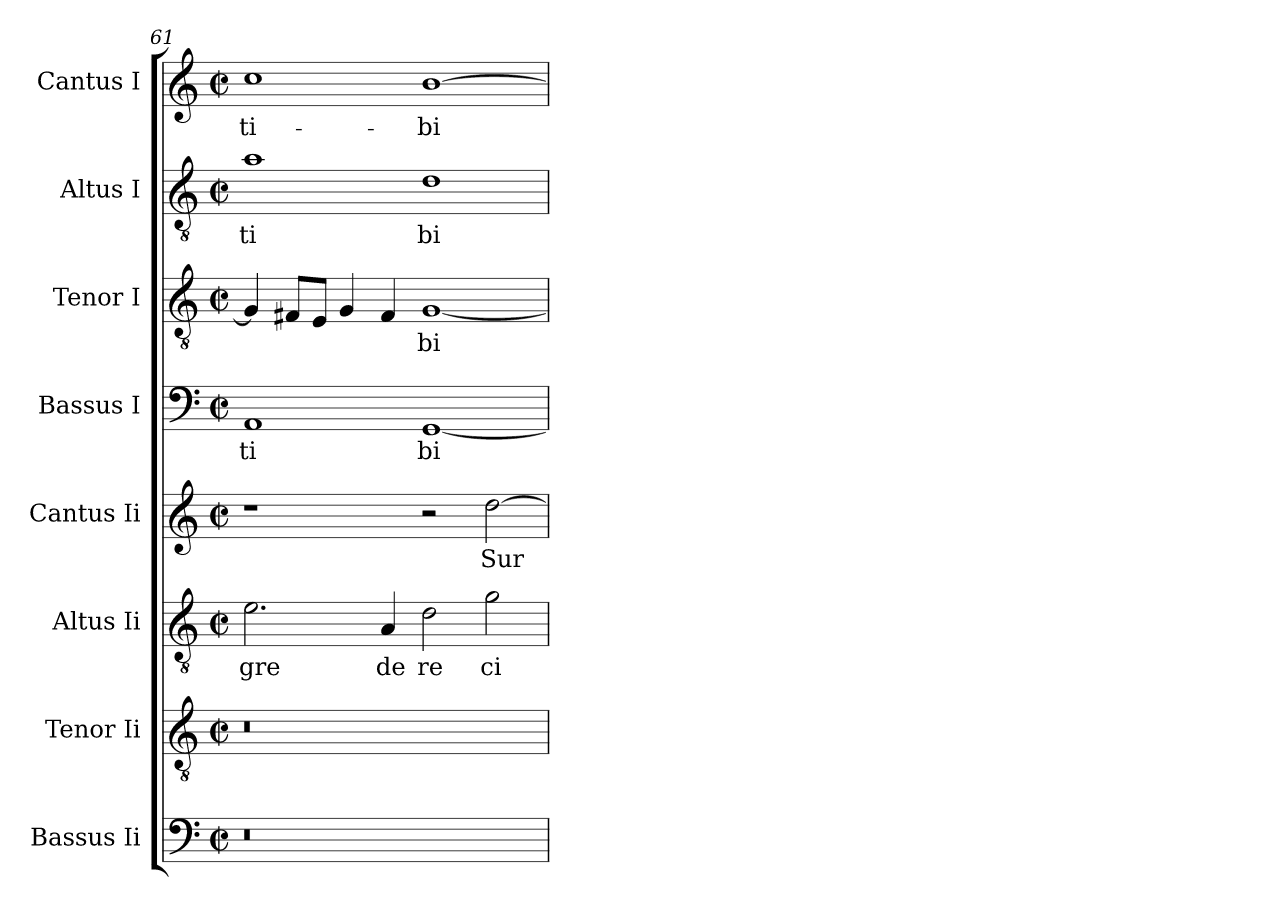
**kern	**kern	**kern	**text	**kern	**text	**kern	**text	**kern	**text	**kern	**text	**kern	**text
*part8	*part7	*part6	*part6	*part5	*part5	*part4	*part4	*part3	*part3	*part2	*part2	*part1	*part1
*staff8	*staff7	*staff6	*staff6	*staff5	*staff5	*staff4	*staff4	*staff3	*staff3	*staff2	*staff2	*staff1	*staff1
*I"Bassus Ii	*I"Tenor Ii	*I"Altus Ii	*	*I"Cantus Ii	*	*I"Bassus I	*	*I"Tenor I	*	*I"Altus I	*	*I"Cantus I	*
*clefF4	*clefGv2	*clefGv2	*	*clefG2	*	*clefF4	*	*clefGv2	*	*clefGv2	*	*clefG2	*
*M2/2	*M2/2	*M2/2	*	*M2/2	*	*M2/2	*	*M2/2	*	*M2/2	*	*M2/2	*
*met(c|)	*met(c|)	*met(c|)	*	*met(c|)	*	*met(c|)	*	*met(c|)	*	*met(c|)	*	*met(c|)	*
=61	=61	=61	=61	=61	=61	=61	=61	=61	=61	=61	=61	=61	=61
!	!	!	!LO:LY:b:cj	!	!	!	!LO:LY:b:cj	!	!	!	!LO:LY:b:cj	!	!LO:LY:b:cj
0r	0r	2.e\	gre	1r	.	1AA	ti	4G/]	.	1a	ti	1cc	ti-
.	.	.	.	.	.	.	.	8F#/L	.	.	.	.	.
.	.	.	.	.	.	.	.	8E/J	.	.	.	.	.
.	.	.	.	.	.	.	.	4G/	.	.	.	.	.
!	!	!	!LO:LY:b:cj	!	!	!	!	!	!	!	!	!	!
.	.	4A/	de	.	.	.	.	4F#/	.	.	.	.	.
!	!	!	!LO:LY:b:cj	!	!	!	!LO:LY:b:cj	!	!LO:LY:b:cj	!	!LO:LY:b:cj	!	!LO:LY:b:cj
.	.	2d\	re	2r	.	[<1GG	bi	[<1G	bi	1d	bi	[>1b	-bi
!	!	!	!LO:LY:b:cj	!	!LO:LY:b	!	!	!	!	!	!	!	!
.	.	2g\	ci	[>2dd\	Sur	.	.	.	.	.	.	.	.
=	=	=	=	=	=	=	=	=	=	=	=	=	=
*-	*-	*-	*-	*-	*-	*-	*-	*-	*-	*-	*-	*-	*-
